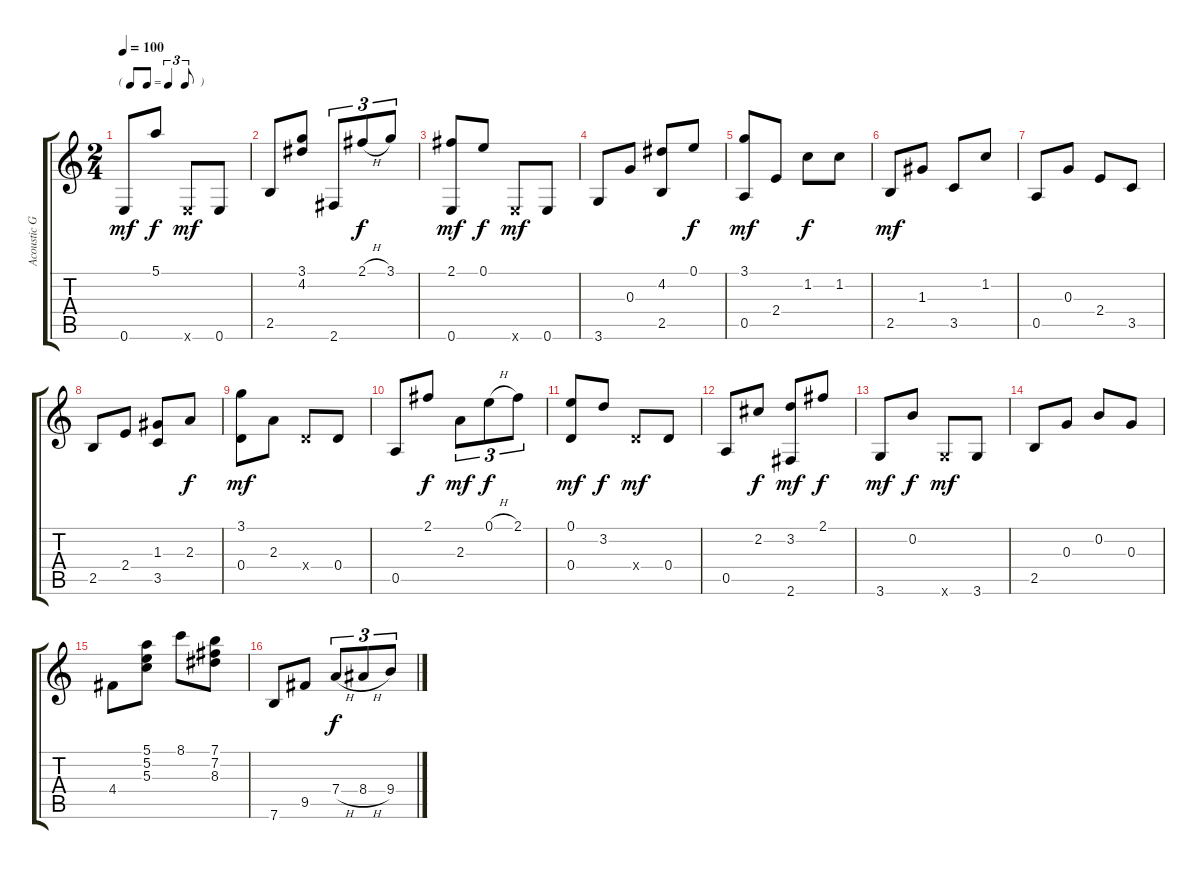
\track ("Acoustic Guitar" "Acoustic G") {instrument acousticguitarnylon}
\staff {score tabs}
\tuning (E4 B3 G3 D3 A2 E2) {hide}
\ts (2 4)
\tf triplet8th
\tempo 100
\clef g2
\ks c
0.6.8{dy mf} 5.1.8{dy f} 0.6{x}.8{dy mf} 0.6.8 |
2.5.8 (3.1 4.2).8 2.6.8{tu (3 2)} 2.1{h}.8{tu (3 2) dy f} 3.1.8{tu (3 2)} |
(2.1 0.6).8{dy mf} 0.1.8{dy f} 0.6{x}.8{dy mf} 0.6.8 |
3.6.8 0.3.8 (4.2 2.5).8 0.1.8{dy f} |
(3.1 0.5).8{dy mf} 2.4.8 1.2.8{dy f} 1.2.8 |
2.5.8{dy mf} 1.3.8 3.5.8 1.2.8 |
0.5.8 0.3.8 2.4.8 3.5.8 |
2.5.8 2.4.8 (1.3 3.5).8 2.3.8{dy f} |
(3.1 0.4).8{dy mf} 2.3.8 0.4{x}.8 0.4.8 |
0.5.8 2.1.8{dy f} 2.3.8{tu (3 2) dy mf} 0.1{h}.8{tu (3 2) dy f} 2.1.8{tu (3 2)} |
(0.1 0.4).8{dy mf} 3.2.8{dy f} 0.4{x}.8{dy mf} 0.4.8 |
0.5.8 2.2.8{dy f} (3.2 2.6).8{dy mf} 2.1.8{dy f} |
3.6.8{dy mf} 0.2.8{dy f} 3.6{x}.8{dy mf} 3.6.8 |
2.5.8 0.3.8 0.2.8 0.3.8 |
4.4.8 (5.1 5.2 5.3).8 8.1.8 (7.1 7.2 8.3).8 |
7.6.8 9.5.8 7.4{h}.8{tu (3 2) dy f} 8.4{h}.8{tu (3 2)} 9.4.8{tu (3 2)}
